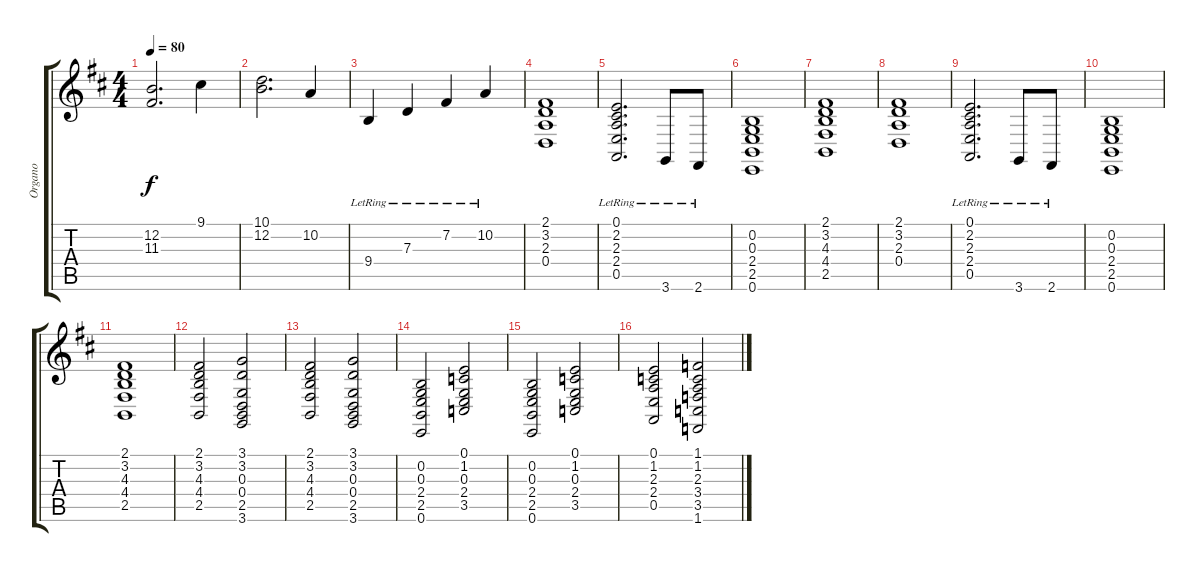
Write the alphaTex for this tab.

\track ("Organo" "Organo") {instrument churchorgan}
\staff {score tabs}
\tuning (E4 B3 G3 D3 A2 E2) {hide}
\ts (4 4)
\tempo 80
\clef g2
\ks d
(12.2 11.3).2{d dy f} 9.1.4 |
(10.1 12.2).2{d} 10.2.4 |
9.4{lr}.4 7.3{lr}.4 7.2{lr}.4 10.2{lr}.4 |
(2.1 3.2 2.3 0.4).1 |
(0.1{lr} 2.2{lr} 2.3{lr} 2.4{lr} 0.5{lr}).2{d} 3.6{lr}.8 2.6{lr}.8 |
(0.2 0.3 2.4 2.5 0.6).1 |
(2.1 3.2 4.3 4.4 2.5).1 |
(2.1 3.2 2.3 0.4).1 |
(0.1{lr} 2.2{lr} 2.3{lr} 2.4{lr} 0.5{lr}).2{d} 3.6{lr}.8 2.6{lr}.8 |
(0.2 0.3 2.4 2.5 0.6).1 |
(2.1 3.2 4.3 4.4 2.5).1 |
(2.1 3.2 4.3 4.4 2.5).2 (3.1 3.2 0.3 0.4 2.5 3.6).2 |
(2.1 3.2 4.3 4.4 2.5).2 (3.1 3.2 0.3 0.4 2.5 3.6).2 |
(0.2 0.3 2.4 2.5 0.6).2 (0.1 1.2 0.3 2.4 3.5).2 |
(0.2 0.3 2.4 2.5 0.6).2 (0.1 1.2 0.3 2.4 3.5).2 |
(0.1 1.2 2.3 2.4 0.5).2 (1.1 1.2 2.3 3.4 3.5 1.6).2
